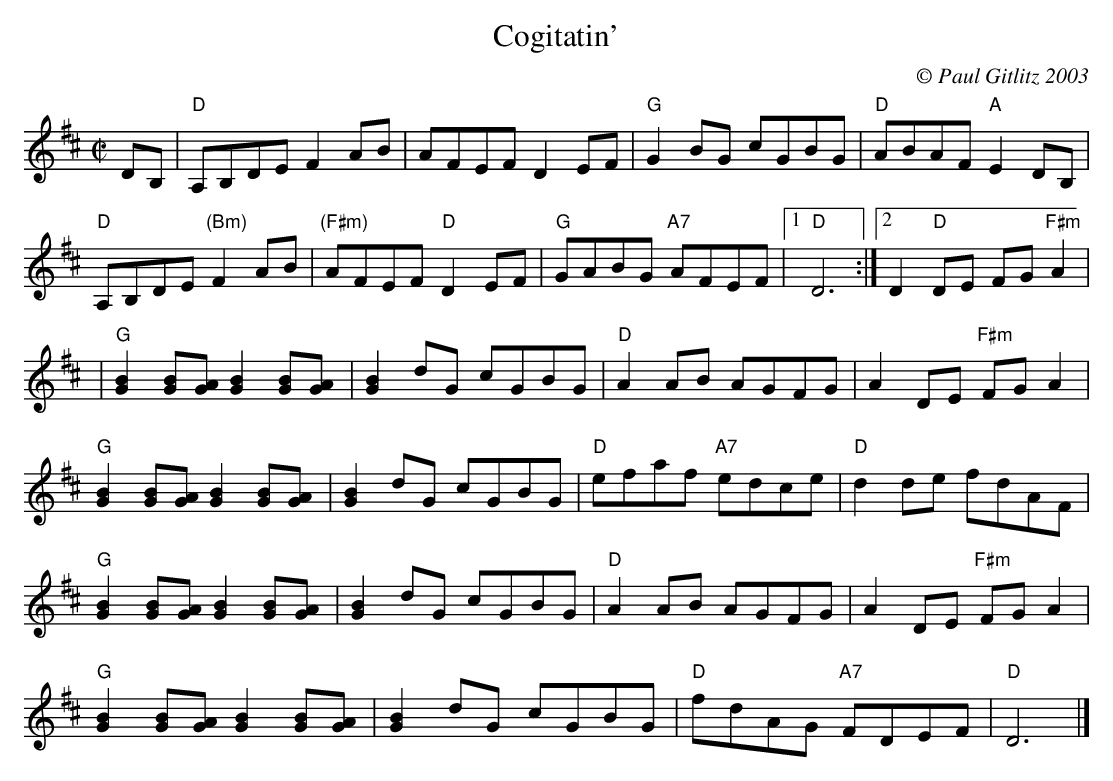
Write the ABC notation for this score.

X:1
T:Cogitatin'
M:C|
L:1/8
C:© Paul Gitlitz 2003
K:D
DB,|"D"A,B,DE F2AB|AFEF D2EF|"G"G2BG cGBG|"D"ABAF "A"E2DB,|!
"D"A,B,DE "(Bm)"F2AB|"(F#m)"AFEF "D"D2EF|"G"GABG "A7"AFEF|1"D"D6:|2D2"D"DE FG "F#m"A2|!
|"G"[G2B2][GB][GA] [G2B2][GB][GA]|[G2B2]dG cGBG|"D"A2AB AGFG|A2DE "F#m"FGA2|!
"G"[G2B2][GB][GA] [G2B2][GB][GA]|[G2B2]dG cGBG|"D"efaf "A7"edce|"D"d2de fdAF|!
"G"[G2B2][GB][GA] [G2B2][GB][GA]|[G2B2]dG cGBG|"D"A2AB AGFG|A2DE "F#m"FGA2|!
"G"[G2B2][GB][GA] [G2B2][GB][GA]|[G2B2]dG cGBG|"D"fdAG "A7"FDEF |"D"D6|]
